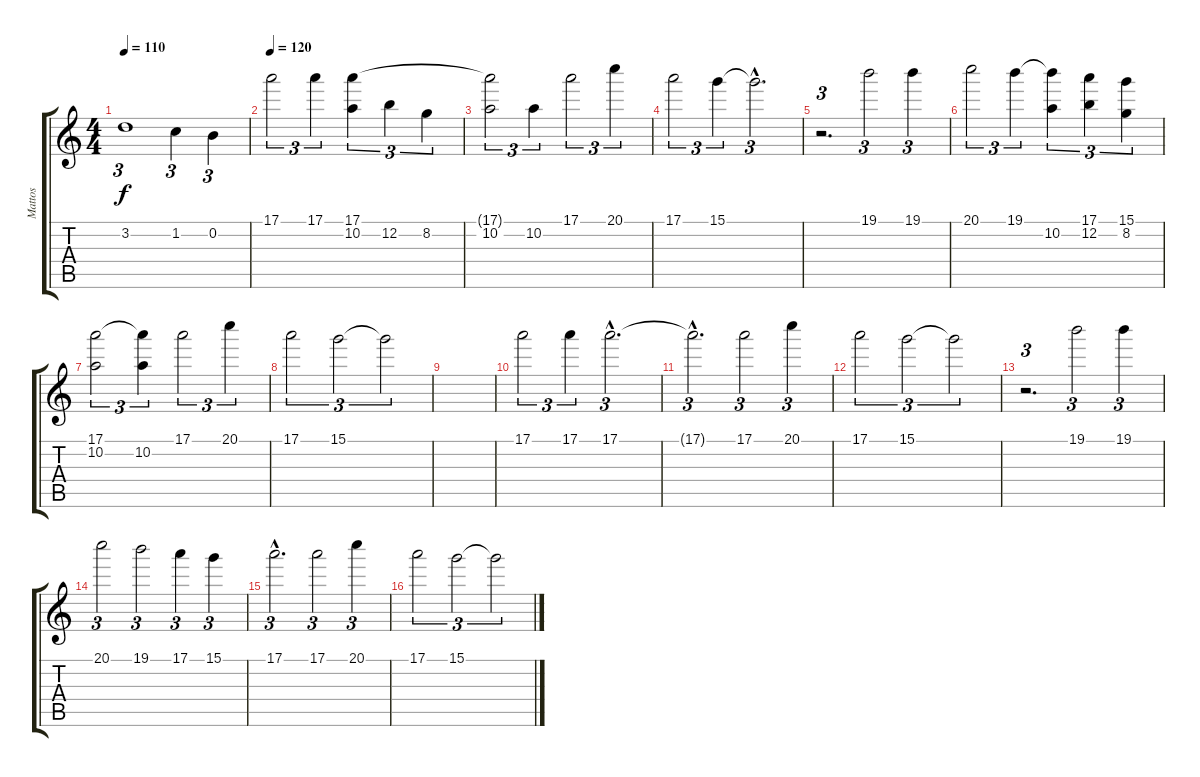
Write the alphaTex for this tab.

\track ("Mattos" "Mattos") {instrument electricguitarclean}
\staff {score tabs}
\tuning (E4 B3 G3 D3 A2 E2) {hide}
\ts (4 4)
\tempo 110
\clef g2
\ks c
3.2.1{tu (3 2) dy f} 1.2.4{tu (3 2)} 0.2.4{tu (3 2)} |
\tempo 120
17.1.2{tu (3 2)} 17.1.4{tu (3 2)} (17.1 10.2).4{tu (3 2)} 12.2.4{tu (3 2)} 8.2.4{tu (3 2)} |
(17.1{t} 10.2).2{tu (3 2)} 10.2.4{tu (3 2)} 17.1.2{tu (3 2)} 20.1.4{tu (3 2)} |
17.1.2{tu (3 2)} 15.1.4{tu (3 2)} 15.1{hac t}.2{d tu (3 2)} |
r.2{d tu (3 2)} 19.1.2{tu (3 2)} 19.1.4{tu (3 2)} |
20.1.2{tu (3 2)} 19.1.4{tu (3 2)} (19.1{t} 10.2).4{tu (3 2)} (17.1 12.2).4{tu (3 2)} (15.1 8.2).4{tu (3 2)} |
(17.1 10.2).2{tu (3 2)} (17.1{t} 10.2).4{tu (3 2)} 17.1.2{tu (3 2)} 20.1.4{tu (3 2)} |
17.1.2{tu (3 2)} 15.1.2{tu (3 2)} 15.1{t}.2{tu (3 2)} |
|
17.1.2{tu (3 2)} 17.1.4{tu (3 2)} 17.1{hac}.2{d tu (3 2)} |
17.1{hac t}.2{d tu (3 2)} 17.1.2{tu (3 2)} 20.1.4{tu (3 2)} |
17.1.2{tu (3 2)} 15.1.2{tu (3 2)} 15.1{t}.2{tu (3 2)} |
r.2{d tu (3 2)} 19.1.2{tu (3 2)} 19.1.4{tu (3 2)} |
20.1.2{tu (3 2)} 19.1.2{tu (3 2)} 17.1.4{tu (3 2)} 15.1.4{tu (3 2)} |
17.1{hac}.2{d tu (3 2)} 17.1.2{tu (3 2)} 20.1.4{tu (3 2)} |
17.1.2{tu (3 2)} 15.1.2{tu (3 2)} 15.1{t}.2{tu (3 2)}
